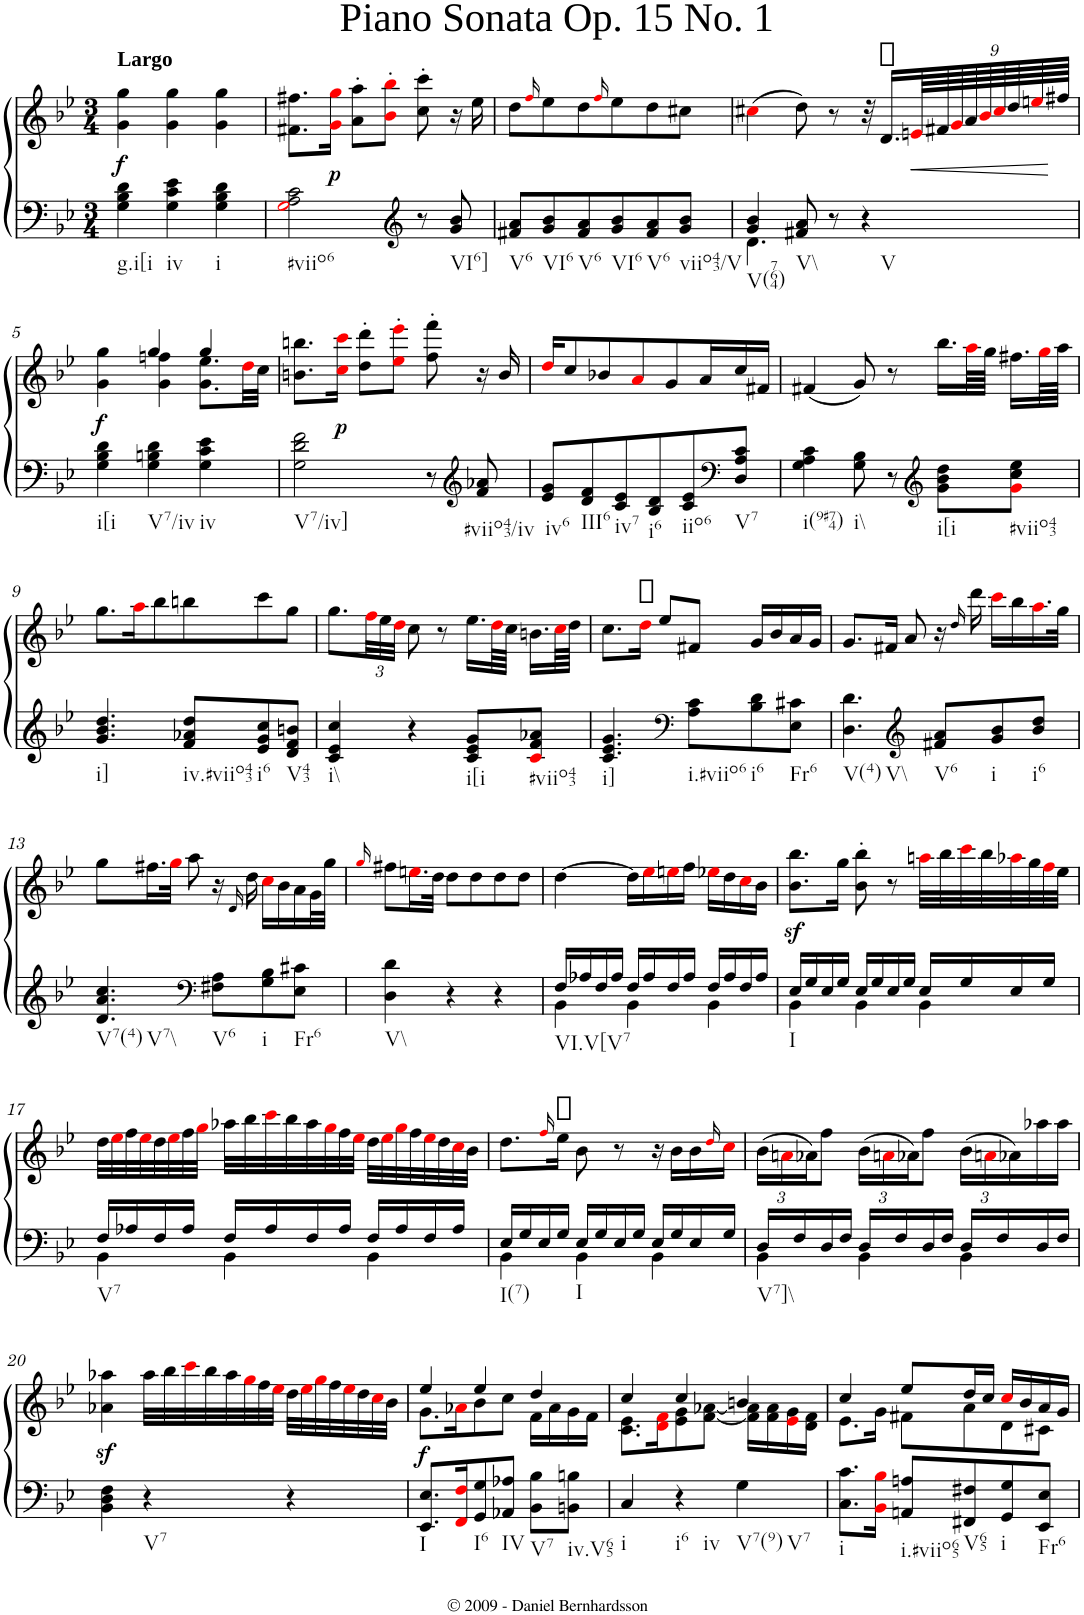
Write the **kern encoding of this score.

**kern	**kern	**dynam
*part1	*part1	*part1
*staff2	*staff1	*staff1/2
*I"Piano	*	*
*I'Pno.	*	*
*clefF4	*clefG2	*
*k[b-e-]	*k[b-e-]	*
*B-:	*B-:	*
*M3/4	*M3/4	*
=1	=1	=1
!	!LO:TX:a:B:t=Largo	!
!LO:TX:b:t=g.i[i	!	!
!	!	!LO:DY:b
4G\ 4B-\ 4d\	4g\ 4gg\	f
!LO:TX:b:t=iv	!	!
4G\ 4c\ 4e-\	4g\ 4gg\	.
!LO:TX:b:t=i	!	!
4G\ 4B-\ 4d\	4g\ 4gg\	.
=2	=2	=2
!LO:TX:b:t=#viio6	!	!
2Gi\ 2A\ 2c\	8.f#X\ 8.ff#X\L	.
!	!	!LO:DY:b
.	16gi\ 16ggi\Jk	p
.	8a\' 8aa\'L	.
.	8b-i\' 8bb-i\'J	.
*clefG2	*	*
8r	8cc\' 8ccc\'	.
!LO:TX:b:t=VI6]	!	!
8g/ 8b-/	16r	.
.	16ee-\	.
=3	=3	=3
!LO:TX:b:t=V6	!	!
8f#X/ 8a/L	8dd\L	.
.	16qffi/	.
!LO:TX:b:t=VI6	!	!
8g/ 8b-/	8ee-\	.
!LO:TX:b:t=V6	!	!
8f#/ 8a/	8dd\	.
.	16qffi/	.
!LO:TX:b:t=VI6	!	!
8g/ 8b-/	8ee-\	.
!LO:TX:b:t=V6	!	!
8f#/ 8a/	8dd\	.
!LO:TX:b:t=viio43/V	!	!
8g/ 8b-/J	8cc#X\J	.
=4	=4	=4
*^	*	*
!LO:TX:b:t=V(764)	!	!	!
4g/ 4b-/	4.d\	(4cc#Xi\	.
!LO:TX:b:t=V\\	!	!	!
8f#X/ 8a/	.	8dd\)	.
8r	8ryy	8r	.
!LO:TX:b:t=V	!	!	!
4r	4ryy	32r	.
.	.	16.d/LL	.
*	*	*Xbrackettup	*
!	!	!	!LO:HP:b
.	.	72eni/LL	<
.	.	72f#X/	.
.	.	72gi/	.
.	.	72a/	.
.	.	72b-i/	.
.	.	72cc#i/	.
.	.	72dd/	.
.	.	72eeni/	.
.	.	72ff#X/JJJJ	[
*v	*v	*	*
!!LO:LB:g=z
=5	=5	=5
*	*^	*
!LO:TX:b:t=i[i	!	!	!
!	!	!	!LO:DY:b
4G\ 4B-\ 4d\	4g\ 4gg\	4ryy	f
!LO:TX:b:t=V7/iv	!	!	!
4G\ 4Bn\ 4d\	4gg/	4g\ 4ffn\	.
!LO:TX:b:t=iv	!	!	!
4G\ 4c\ 4e-\	4gg/	8.g\ 8.ee-\L	.
.	.	32ddi\LL	.
.	.	32cc\JJJ	.
=6	=6	=6	=6
!LO:TX:b:t=V7/iv]	!	!	!
*	*v	*v	*
2G\ 2d\ 2f\	8.bn\ 8.bbn\L	.
!	!	!LO:DY:b
.	16cci\ 16ccci\Jk	p
.	8dd\' 8ddd\'L	.
.	8ee-i\' 8eee-i\'J	.
8r	8ff\' 8fff\'	.
*clefG2	*	*
!LO:TX:b:t=#viio43/iv	!	!
8f/ 8a-X/	16r	.
.	16b/	.
=7	=7	=7
!LO:TX:b:t=iv6	!	!
8e-/ 8g/L	16ddi/KL	.
.	8cc/	.
!LO:TX:b:t=III6	!	!
8d/ 8f/	.	.
.	8b-X/	.
!LO:TX:b:t=iv7	!	!
8c/ 8e-/	.	.
.	8ai/	.
!LO:TX:b:t=i6	!	!
8B-/ 8d/	.	.
.	8g/	.
!LO:TX:b:t=iio6	!	!
8c/ 8e-/	.	.
.	16a/L	.
*clefF4	*	*
!LO:TX:b:t=V7	!	!
8D/ 8A/ 8c/J	16cc/	.
.	16f#X/JJ	.
=8	=8	=8
!LO:TX:b:t=i(9#74)	!	!
4G\ 4A\ 4c\	(4f#X/	.
!LO:TX:b:t=i\\	!	!
8G\ 8B-\	8g/)	.
8r	8r	.
*clefG2	*	*
!LO:TX:b:t=i[i	!	!
8g\ 8b-\ 8dd\L	16.bb-\LL	.
.	64aai\LL	.
.	64gg\JJJJ	.
!LO:TX:b:t=#viio43	!	!
8gi\ 8cc\ 8ee-\J	16.ff#X\LL	.
.	64ggi\LL	.
.	64aa\JJJJ	.
!!LO:LB:g=z
=9	=9	=9
!LO:TX:b:t=i]	!	!
4.g/ 4.b-/ 4.dd/	8.gg\L	.
.	16aai\K	.
.	8bb-\	.
!LO:TX:b:t=iv.#viio43	!	!
8f/ 8a-X/ 8dd/L	8bbn\	.
!LO:TX:b:t=i6	!	!
8e-/ 8g/ 8cc/	8ccc\	.
!LO:TX:b:t=V43	!	!
8d/ 8f/ 8bn/J	8gg\J	.
=10	=10	=10
!LO:TX:b:t=i\\	!	!
4c/ 4e-/ 4cc/	8.gg\L	.
.	48ffi\LL	.
.	48ee-\	.
.	48ddi\JJJ	.
4r	8cc\	.
.	8r	.
!LO:TX:b:t=i[i	!	!
8c/ 8e-/ 8g/L	16.ee-\LL	.
.	64ddi\LL	.
.	64cc\JJJJ	.
!LO:TX:b:t=#viio43	!	!
8ci/ 8f/ 8a-X/J	16.bn\LL	.
.	64cci\LL	.
.	64dd\JJJJ	.
=11	=11	=11
!LO:TX:b:t=i]	!	!
4.c/ 4.e-/ 4.g/	8.cc\L	.
.	16ddi\Jk	.
.	8ee-/L	.
*clefF4	*	*
!LO:TX:b:t=i.#viio6	!	!
8A\ 8c\L	8f#X/J	.
!LO:TX:b:t=i6	!	!
8B-\ 8d\	16g/LL	.
.	16b-/	.
!LO:TX:b:t=Fr6	!	!
8E-\ 8c#X\J	16a/	.
.	16g/JJ	.
=12	=12	=12
!LO:TX:b:t=V(4)	!	!
!LO:TX:b:t=V\\	!	!
4.D\ 4.d\	8.g/L	.
.	16f#X/Jk	.
*clefG2	*	*
.	8a/	.
!LO:TX:b:t=V6	!	!
8f#X/ 8a/L	16r	.
.	16qdd/	.
.	16ddd\	.
!LO:TX:b:t=i	!	!
8g/ 8b-/	16ccci\LL	.
.	16bb-\	.
!LO:TX:b:t=i6	!	!
8b-/ 8dd/J	16.aai\	.
.	32gg\JJk	.
!!LO:LB:g=z
=13	=13	=13
!LO:TX:b:t=V7(4)	!	!
!LO:TX:b:t=V7\\	!	!
4.d/ 4.a/ 4.cc/	8gg\L	.
.	16.ff#X\L	.
.	32ggi\JJk	.
.	8aa\	.
*clefF4	*	*
!LO:TX:b:t=V6	!	!
8F#X\ 8A\L	16r	.
.	16qd/	.
.	16dd\	.
!LO:TX:b:t=i	!	!
8G\ 8B-\	16cci\LL	.
.	16b-\	.
!LO:TX:b:t=Fr6	!	!
8E-\ 8c#X\J	16a\	.
.	32g\L	.
.	32gg\JJJ	.
=14	=14	=14
.	16qggi/	.
!LO:TX:b:t=V\\	!	!
4D\ 4d\	8ff#X\L	.
.	16.eeni\L	.
.	32dd\JJk	.
4r	8dd\L	.
.	8dd\	.
4r	8dd\	.
.	8dd\J	.
=15	=15	=15
*^	*	*
!LO:TX:b:t=VI.V[V7	!	!	!
16F/LL	4BB-\	[>4dd\	.
16A-X/	.	.	.
16F/	.	.	.
16A-/JJ	.	.	.
16F/LL	4BB-\	16dd\LL]	.
16A-/	.	16ee-i\	.
16F/	.	16eeni\	.
16A-/JJ	.	16ff\JJ	.
16F/LL	4BB-\	16ee-Xi\LL	.
16A-/	.	16dd\	.
16F/	.	16cci\	.
16A-/JJ	.	16b-\JJ	.
=16	=16	=16	=16
!LO:TX:b:t=I	!	!	!
16E-/LL	4BB-\	8.b-\z< 8.bb-\z<L	.
16G/	.	.	.
16E-/	.	.	.
16G/JJ	.	16gg\Jk	.
16E-/LL	4BB-\	8b-\' 8bb-\'	.
16G/	.	.	.
16E-/	.	8r	.
16G/JJ	.	.	.
16E-/LL	4BB-\	32aani\LLL	.
.	.	32bb-\	.
16G/	.	32ccci\	.
.	.	32bb-\	.
16E-/	.	32aa-Xi\	.
.	.	32gg\	.
16G/JJ	.	32ffi\	.
.	.	32ee-\JJJ	.
!!LO:LB:g=z
=17	=17	=17	=17
!LO:TX:b:t=V7	!	!	!
16F/LL	4BB-\	32dd\LLL	.
.	.	32ee-i\	.
16A-X/	.	32ff\	.
.	.	32ee-i\	.
16F/	.	32dd\	.
.	.	32ee-i\	.
16A-/JJ	.	32ff\	.
.	.	32ggi\JJJ	.
16F/LL	4BB-\	32aa-X\LLL	.
.	.	32bb-\	.
16A-/	.	32ccci\	.
.	.	32bb-\	.
16F/	.	32aa-\	.
.	.	32ggi\	.
16A-/JJ	.	32ff\	.
.	.	32ee-i\JJJ	.
16F/LL	4BB-\	32dd\LLL	.
.	.	32ee-i\	.
16A-/	.	32ggi\	.
.	.	32ff\	.
16F/	.	32ee-i\	.
.	.	32dd\	.
16A-/JJ	.	32cci\	.
.	.	32b-\JJJ	.
=18	=18	=18	=18
!LO:TX:b:t=I(7)	!	!	!
16E-/LL	4BB-\	8.dd\L	.
16G/	.	.	.
16E-/	.	.	.
.	.	16qffi/	.
16G/JJ	.	16ee-\Jk	.
!LO:TX:b:t=I	!	!	!
16E-/LL	4BB-\	8b-\	.
16G/	.	.	.
16E-/	.	8r	.
16G/JJ	.	.	.
16E-/LL	4BB-\	16r	.
16G/	.	16b-\LL	.
16E-/	.	16b-\	.
.	.	16qddi/	.
16G/JJ	.	16cci\JJ	.
=19	=19	=19	=19
!LO:TX:b:t=V7]\\	!	!	!
16D/LL	4BB-\	(24b-\LL	.
.	.	24ani\	.
16F/	.	.	.
.	.	24a-X\J)	.
16D/	.	8ff\J	.
16F/JJ	.	.	.
16D/LL	4BB-\	(24b-\LL	.
.	.	24ani\	.
16F/	.	.	.
.	.	24a-X\J)	.
16D/	.	8ff\J	.
16F/JJ	.	.	.
16D/LL	4BB-\	(24b-\LL	.
.	.	24ani\	.
16F/	.	.	.
.	.	24a-X\)	.
16D/	.	16aa-X\	.
16F/JJ	.	16aa-\JJ	.
*v	*v	*	*
!!LO:LB:g=z
=20	=20	=20
4BB-\ 4D\ 4F\	4a-X\z< 4aa-X\z<	.
!LO:TX:b:t=V7	!	!
4r	32aa-\LLL	.
.	32bb-\	.
.	32ccci\	.
.	32bb-\	.
.	32aa-\	.
.	32ggi\	.
.	32ff\	.
.	32ee-i\JJJ	.
4r	32dd\LLL	.
.	32ee-i\	.
.	32ggi\	.
.	32ff\	.
.	32ee-i\	.
.	32dd\	.
.	32cci\	.
.	32b-\JJJ	.
=21	=21	=21
*	*^	*
!LO:TX:b:t=I	!	!	!
!	!	!	!LO:DY:b
8.EE-/ 8.E-/L	4ee-/	8.g\L	f
16FFi/ 16Fi/K	.	16a-Xi\K	.
!LO:TX:b:t=I6	!	!	!
8GG/ 8G/	4ee-/	8b-\	.
!LO:TX:b:t=IV	!	!	!
8AA-X/ 8A-X/J	.	8cc\J	.
!LO:TX:b:t=V7	!	!	!
8BB-\ 8B-\L	4dd/	16f\LL	.
.	.	16a-\	.
!LO:TX:b:t=iv.V65	!	!	!
8BBn\ 8Bn\J	.	16g\	.
.	.	16f\JJ	.
=22	=22	=22	=22
!LO:TX:b:t=i	!	!	!
4C/	4cc/	8.c\ 8.e-\L	.
.	.	16di\ 16fi\K	.
!LO:TX:b:t=i6	!	!	!
!LO:TX:b:t=iv	!	!	!
4r	4cc/	8e-\ 8g\	.
.	.	[<8f\ [<8a-X\J	.
!LO:TX:b:t=V7(9)	!	!	!
!LO:TX:b:t=V7	!	!	!
4G\	4bn/	16f\] 16a-\]LL	.
.	.	16f\ 16a-\	.
.	.	16e-i\ 16g\	.
.	.	16d\ 16f\JJ	.
=23	=23	=23	=23
!LO:TX:b:t=i	!	!	!
8.C\ 8.c\L	4cc/	8.e-\L	.
16BB-i\ 16B-i\Jk	.	16g\Jk	.
!LO:TX:b:t=i.#viio65	!	!	!
8AAn/ 8An/L	8ee-/L	8f#X\L	.
!LO:TX:b:t=V65	!	!	!
8FF#X/ 8F#X/	16dd/L	8a\	.
.	16cc/JJ	.	.
!LO:TX:b:t=i	!	!	!
8GG/ 8G/	16cci/LL	8d\	.
.	16b-/	.	.
!LO:TX:b:t=Fr6	!	!	!
8EE-/ 8E-/J	16a/	8c#X\J	.
.	16g/JJ	.	.
*	*v	*v	*
=	=	=
*-	*-	*-
